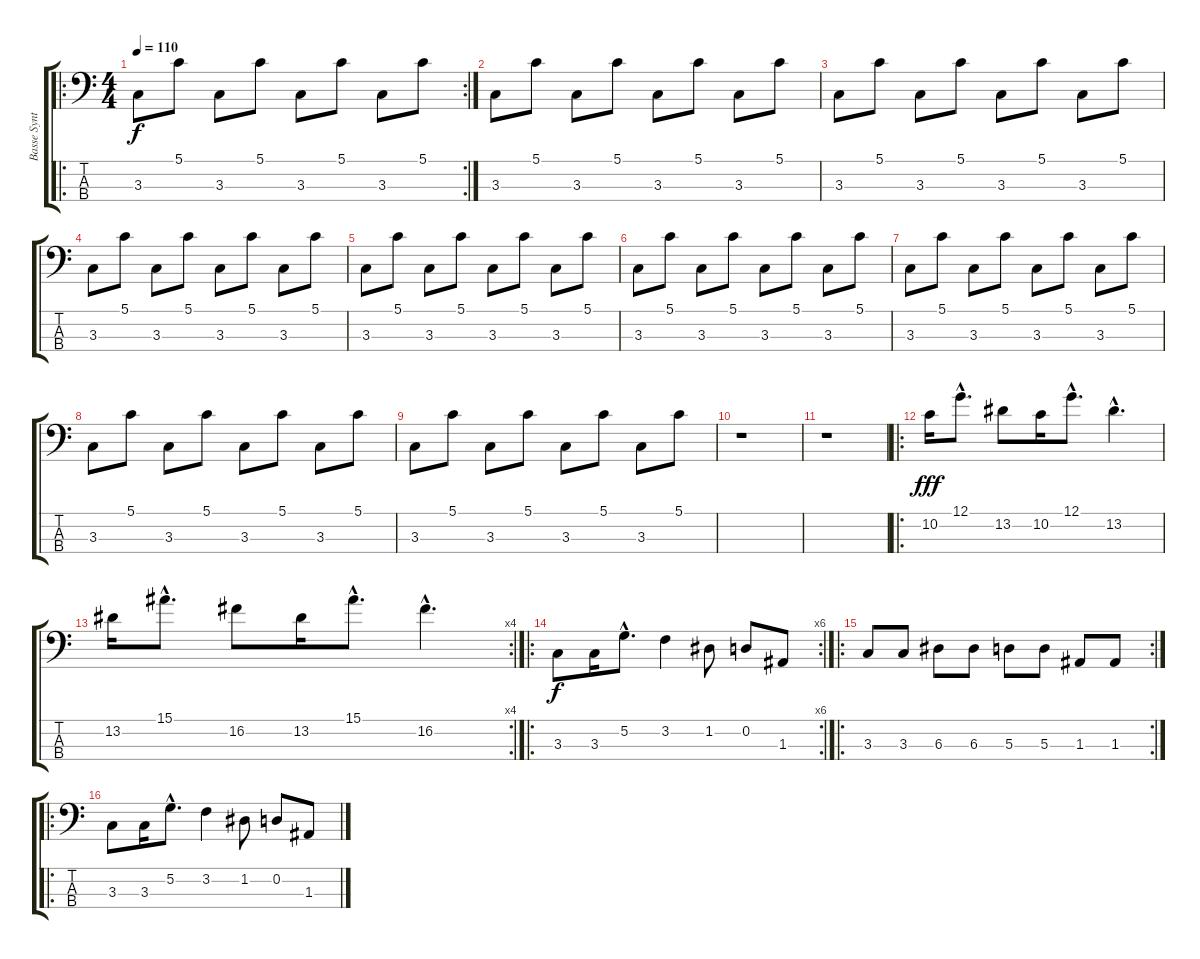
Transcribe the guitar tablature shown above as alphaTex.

\track ("Basse Synthétique" "Basse Synt") {instrument synthbass2}
\staff {score tabs}
\tuning (G2 D2 A1 E1) {hide}
\ro
\rc 2
\ts (4 4)
\tempo 110
\clef f4
\ks c
3.3.8{dy f instrument synthbass2} 5.1.8 3.3.8 5.1.8 3.3.8 5.1.8 3.3.8 5.1.8 |
3.3.8 5.1.8 3.3.8 5.1.8 3.3.8 5.1.8 3.3.8 5.1.8 |
3.3.8 5.1.8 3.3.8 5.1.8 3.3.8 5.1.8 3.3.8 5.1.8 |
3.3.8 5.1.8 3.3.8 5.1.8 3.3.8 5.1.8 3.3.8 5.1.8 |
3.3.8 5.1.8 3.3.8 5.1.8 3.3.8 5.1.8 3.3.8 5.1.8 |
3.3.8 5.1.8 3.3.8 5.1.8 3.3.8 5.1.8 3.3.8 5.1.8 |
3.3.8 5.1.8 3.3.8 5.1.8 3.3.8 5.1.8 3.3.8 5.1.8 |
3.3.8 5.1.8 3.3.8 5.1.8 3.3.8 5.1.8 3.3.8 5.1.8 |
3.3.8 5.1.8 3.3.8 5.1.8 3.3.8 5.1.8 3.3.8 5.1.8 |
r.1 |
r.1 |
\ro
10.2.16{dy fff} 12.1{hac}.8{d} 13.2.8 10.2.16 12.1{hac}.8{d} 13.2{hac}.4{d} |
\rc 4
13.2.16 15.1{hac}.8{d} 16.2.8 13.2.16 15.1{hac}.8{d} 16.2{hac}.4{d} |
\ro
\rc 6
3.3.8{dy f} 3.3.16 5.2{hac}.8{d} 3.2.4 1.2.8 0.2.8 1.3.8 |
\ro
\rc 2
3.3.8 3.3.8 6.3.8 6.3.8 5.3.8 5.3.8 1.3.8 1.3.8 |
\ro
3.3.8 3.3.16 5.2{hac}.8{d} 3.2.4 1.2.8 0.2.8 1.3.8
